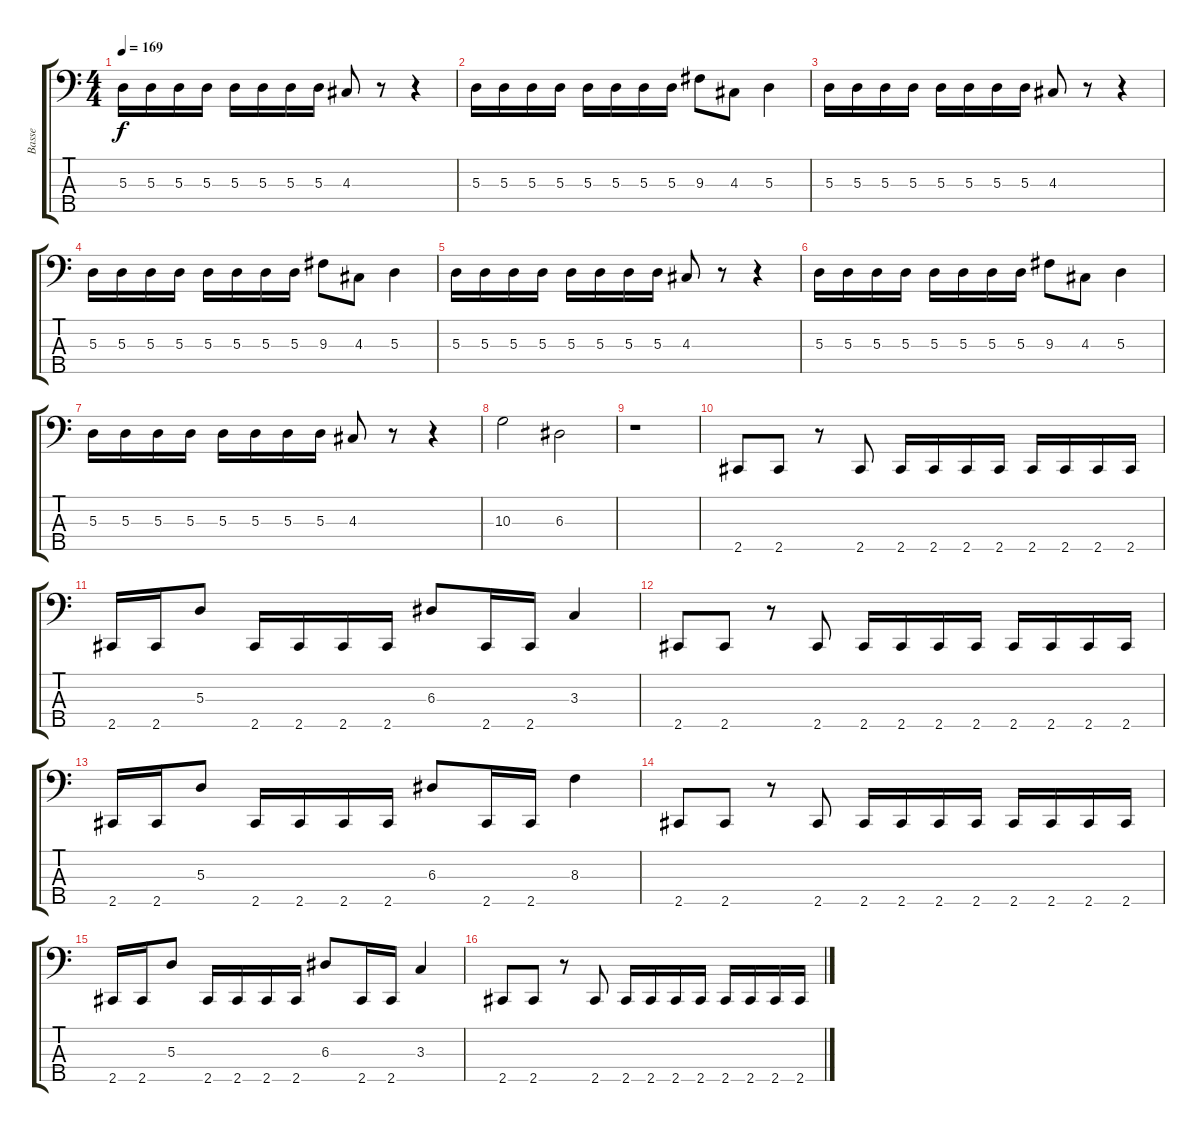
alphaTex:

\track ("Basse" "Basse") {instrument electricbassfinger}
\staff {score tabs}
\tuning (G2 D2 A1 E1 B0) {hide}
\ts (4 4)
\tempo 169
\clef f4
\ks c
5.3.16{dy f} 5.3.16 5.3.16 5.3.16 5.3.16 5.3.16 5.3.16 5.3.16 4.3.8 r.8 r.4 |
5.3.16 5.3.16 5.3.16 5.3.16 5.3.16 5.3.16 5.3.16 5.3.16 9.3.8 4.3.8 5.3.4 |
5.3.16 5.3.16 5.3.16 5.3.16 5.3.16 5.3.16 5.3.16 5.3.16 4.3.8 r.8 r.4 |
5.3.16 5.3.16 5.3.16 5.3.16 5.3.16 5.3.16 5.3.16 5.3.16 9.3.8 4.3.8 5.3.4 |
5.3.16 5.3.16 5.3.16 5.3.16 5.3.16 5.3.16 5.3.16 5.3.16 4.3.8 r.8 r.4 |
5.3.16 5.3.16 5.3.16 5.3.16 5.3.16 5.3.16 5.3.16 5.3.16 9.3.8 4.3.8 5.3.4 |
5.3.16 5.3.16 5.3.16 5.3.16 5.3.16 5.3.16 5.3.16 5.3.16 4.3.8 r.8 r.4 |
10.3.2 6.3.2 |
r.1 |
2.5.8 2.5.8 r.8 2.5.8 2.5.16 2.5.16 2.5.16 2.5.16 2.5.16 2.5.16 2.5.16 2.5.16 |
2.5.16 2.5.16 5.3.8 2.5.16 2.5.16 2.5.16 2.5.16 6.3.8 2.5.16 2.5.16 3.3.4 |
2.5.8 2.5.8 r.8 2.5.8 2.5.16 2.5.16 2.5.16 2.5.16 2.5.16 2.5.16 2.5.16 2.5.16 |
2.5.16 2.5.16 5.3.8 2.5.16 2.5.16 2.5.16 2.5.16 6.3.8 2.5.16 2.5.16 8.3.4 |
2.5.8 2.5.8 r.8 2.5.8 2.5.16 2.5.16 2.5.16 2.5.16 2.5.16 2.5.16 2.5.16 2.5.16 |
2.5.16 2.5.16 5.3.8 2.5.16 2.5.16 2.5.16 2.5.16 6.3.8 2.5.16 2.5.16 3.3.4 |
2.5.8 2.5.8 r.8 2.5.8 2.5.16 2.5.16 2.5.16 2.5.16 2.5.16 2.5.16 2.5.16 2.5.16
